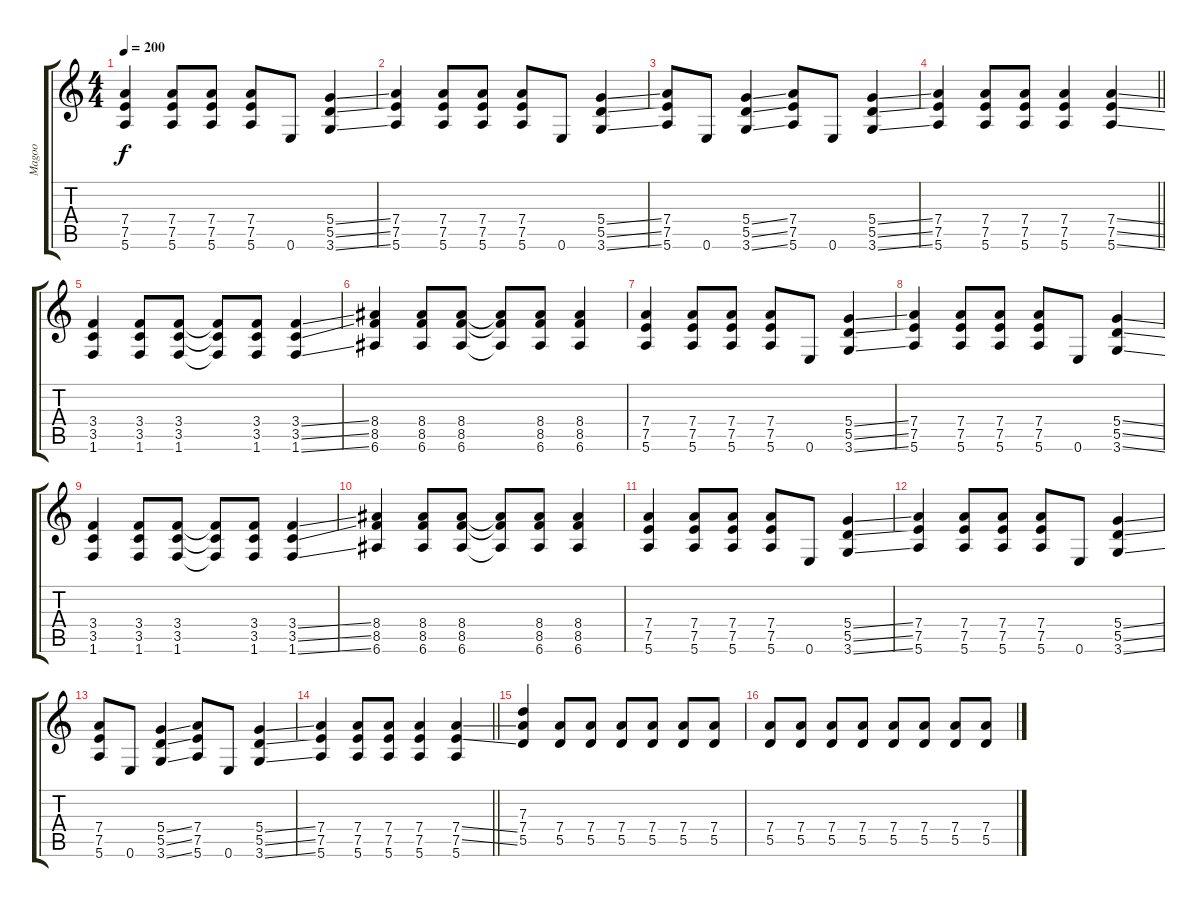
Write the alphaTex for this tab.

\track ("Magoo " "Magoo ") {instrument distortionguitar}
\staff {score tabs}
\tuning (E4 B3 G3 D3 A2 E2) {hide}
\ts (4 4)
\tempo 200
\clef g2
\ks c
(7.4 7.5 5.6).4{dy f} (7.4 7.5 5.6).8 (7.4 7.5 5.6).8 (7.4 7.5 5.6).8 0.6.8 (5.4{ss} 5.5{ss} 3.6{ss}).4 |
(7.4 7.5 5.6).4 (7.4 7.5 5.6).8 (7.4 7.5 5.6).8 (7.4 7.5 5.6).8 0.6.8 (5.4{ss} 5.5{ss} 3.6{ss}).4 |
(7.4 7.5 5.6).8 0.6.8 (5.4{ss} 5.5{ss} 3.6{ss}).4 (7.4 7.5 5.6).8 0.6.8 (5.4{ss} 5.5{ss} 3.6{ss}).4 |
\barLineRight lightlight
(7.4 7.5 5.6).4 (7.4 7.5 5.6).8 (7.4 7.5 5.6).8 (7.4 7.5 5.6).4 (7.4{ss} 7.5{ss} 5.6{ss}).4 |
(3.4 3.5 1.6).4 (3.4 3.5 1.6).8 (3.4 3.5 1.6).8 (3.4{t} 3.5{t} 1.6{t}).8 (3.4 3.5 1.6).8 (3.4{ss} 3.5{ss} 1.6{ss}).4 |
(8.4 8.5 6.6).4 (8.4 8.5 6.6).8 (8.4 8.5 6.6).8 (8.4{t} 8.5{t} 6.6{t}).8 (8.4 8.5 6.6).8 (8.4 8.5 6.6).4 |
(7.4 7.5 5.6).4 (7.4 7.5 5.6).8 (7.4 7.5 5.6).8 (7.4 7.5 5.6).8 0.6.8 (5.4{ss} 5.5{ss} 3.6{ss}).4 |
(7.4 7.5 5.6).4 (7.4 7.5 5.6).8 (7.4 7.5 5.6).8 (7.4 7.5 5.6).8 0.6.8 (5.4{ss} 5.5{ss} 3.6{ss}).4 |
(3.4 3.5 1.6).4 (3.4 3.5 1.6).8 (3.4 3.5 1.6).8 (3.4{t} 3.5{t} 1.6{t}).8 (3.4 3.5 1.6).8 (3.4{ss} 3.5{ss} 1.6{ss}).4 |
(8.4 8.5 6.6).4 (8.4 8.5 6.6).8 (8.4 8.5 6.6).8 (8.4{t} 8.5{t} 6.6{t}).8 (8.4 8.5 6.6).8 (8.4 8.5 6.6).4 |
(7.4 7.5 5.6).4 (7.4 7.5 5.6).8 (7.4 7.5 5.6).8 (7.4 7.5 5.6).8 0.6.8 (5.4{ss} 5.5{ss} 3.6{ss}).4 |
(7.4 7.5 5.6).4 (7.4 7.5 5.6).8 (7.4 7.5 5.6).8 (7.4 7.5 5.6).8 0.6.8 (5.4{ss} 5.5{ss} 3.6{ss}).4 |
(7.4 7.5 5.6).8 0.6.8 (5.4{ss} 5.5{ss} 3.6{ss}).4 (7.4 7.5 5.6).8 0.6.8 (5.4{ss} 5.5{ss} 3.6{ss}).4 |
\barLineRight lightlight
(7.4 7.5 5.6).4 (7.4 7.5 5.6).8 (7.4 7.5 5.6).8 (7.4 7.5 5.6).4 (7.4{ss} 7.5{ss} 5.6).4 |
(7.3 7.4 5.5).4 (7.4 5.5).8 (7.4 5.5).8 (7.4 5.5).8 (7.4 5.5).8 (7.4 5.5).8 (7.4 5.5).8 |
(7.4 5.5).8 (7.4 5.5).8 (7.4 5.5).8 (7.4 5.5).8 (7.4 5.5).8 (7.4 5.5).8 (7.4 5.5).8 (7.4 5.5).8
